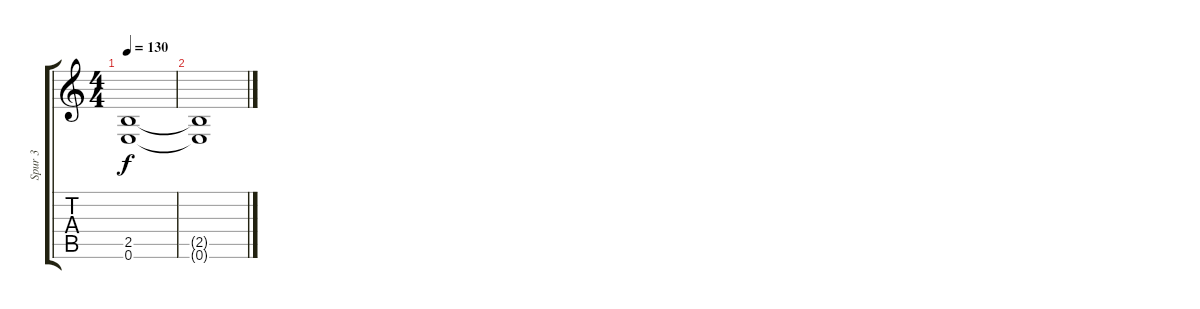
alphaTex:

\track ("Spur 3" "Spur 3") {instrument acousticguitarsteel}
\staff {score tabs}
\tuning (E4 B3 G3 D3 A2 E2) {hide}
\ts (4 4)
\tempo 130
\clef g2
\ks c
(2.5 0.6).1{dy f volume 1} |
(2.5{t} 0.6{t}).1
